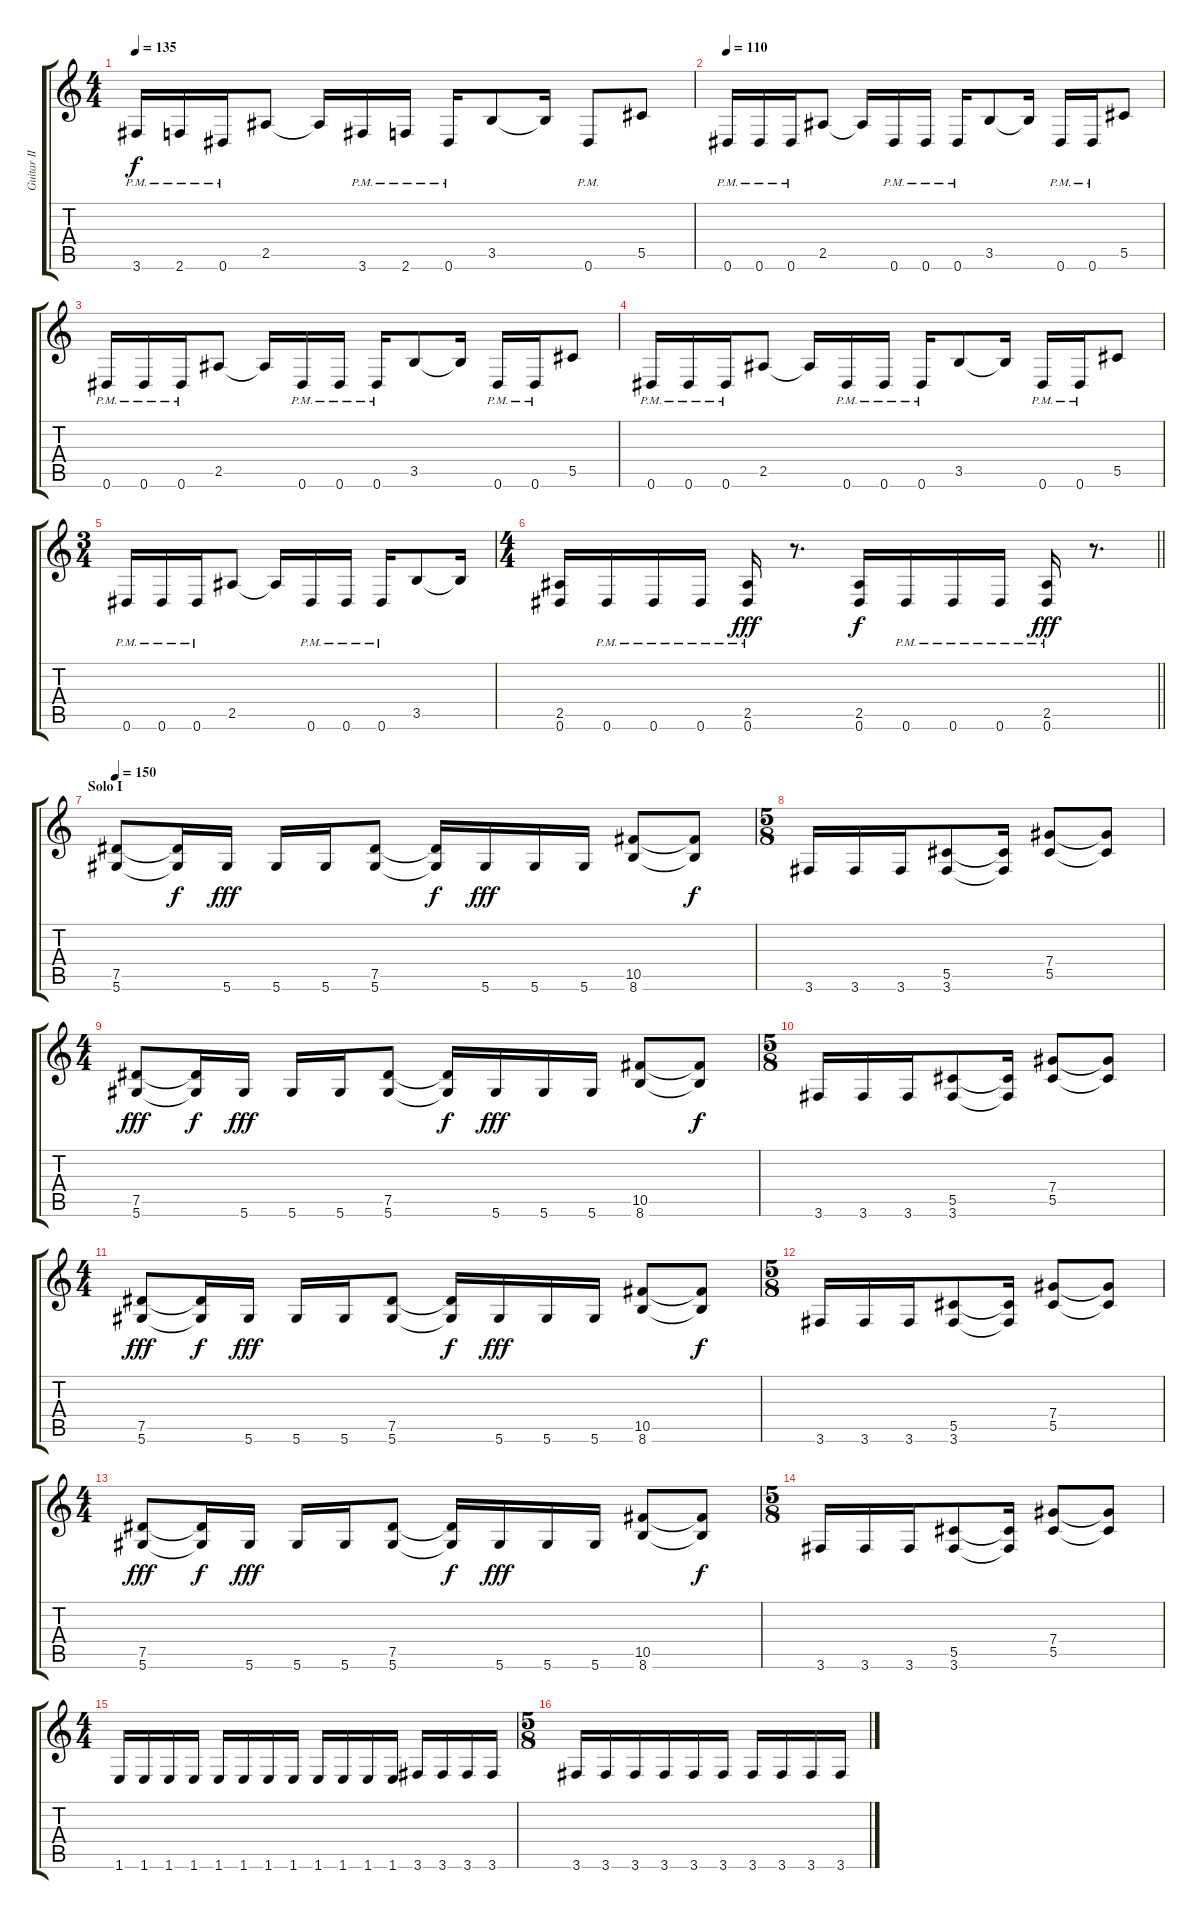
\track ("Guitar II" "Guitar II") {instrument distortionguitar}
\staff {score tabs}
\tuning (Eb4 Bb3 Gb3 Db3 Ab2 Eb2) {hide}
\ts (4 4)
\tempo 135
\clef g2
\ks c
3.6{pm}.16{dy f} 2.6{pm}.16 0.6{pm}.16 2.5.8 2.5{t}.16 3.6{pm}.16 2.6{pm}.16 0.6{pm}.16 3.5.8 3.5{t}.16 0.6{pm}.8 5.5.8 |
\tempo 110
0.6{pm}.16 0.6{pm}.16 0.6{pm}.16 2.5.8 2.5{t}.16 0.6{pm}.16 0.6{pm}.16 0.6{pm}.16 3.5.8 3.5{t}.16 0.6{pm}.16 0.6{pm}.16 5.5.8 |
0.6{pm}.16 0.6{pm}.16 0.6{pm}.16 2.5.8 2.5{t}.16 0.6{pm}.16 0.6{pm}.16 0.6{pm}.16 3.5.8 3.5{t}.16 0.6{pm}.16 0.6{pm}.16 5.5.8 |
0.6{pm}.16 0.6{pm}.16 0.6{pm}.16 2.5.8 2.5{t}.16 0.6{pm}.16 0.6{pm}.16 0.6{pm}.16 3.5.8 3.5{t}.16 0.6{pm}.16 0.6{pm}.16 5.5.8 |
\ts (3 4)
0.6{pm}.16 0.6{pm}.16 0.6{pm}.16 2.5.8 2.5{t}.16 0.6{pm}.16 0.6{pm}.16 0.6{pm}.16 3.5.8 3.5{t}.16 |
\ts (4 4)
\barLineRight lightlight
(2.5 0.6).16 0.6{pm}.16 0.6{pm}.16 0.6{pm}.16 (2.5 0.6{pm}).16{dy fff} r.8{d} (2.5 0.6).16{dy f} 0.6{pm}.16 0.6{pm}.16 0.6{pm}.16 (2.5 0.6{pm}).16{dy fff} r.8{d} |
\section ("" "Solo I")
\tempo 150
(7.5 5.6).8 (7.5{t} 5.6{t}).16{dy f} 5.6.16{dy fff} 5.6.16 5.6.16 (7.5 5.6).8 (7.5{t} 5.6{t}).16{dy f} 5.6.16{dy fff} 5.6.16 5.6.16 (10.5 8.6).8 (10.5{t} 8.6{t}).8{dy f} |
\ts (5 8)
3.6.16 3.6.16 3.6.16 (5.5 3.6).8 (5.5{t} 3.6{t}).16 (7.4 5.5).8 (7.4{t} 5.5{t}).8 |
\ts (4 4)
(7.5 5.6).8{dy fff} (7.5{t} 5.6{t}).16{dy f} 5.6.16{dy fff} 5.6.16 5.6.16 (7.5 5.6).8 (7.5{t} 5.6{t}).16{dy f} 5.6.16{dy fff} 5.6.16 5.6.16 (10.5 8.6).8 (10.5{t} 8.6{t}).8{dy f} |
\ts (5 8)
3.6.16 3.6.16 3.6.16 (5.5 3.6).8 (5.5{t} 3.6{t}).16 (7.4 5.5).8 (7.4{t} 5.5{t}).8 |
\ts (4 4)
(7.5 5.6).8{dy fff} (7.5{t} 5.6{t}).16{dy f} 5.6.16{dy fff} 5.6.16 5.6.16 (7.5 5.6).8 (7.5{t} 5.6{t}).16{dy f} 5.6.16{dy fff} 5.6.16 5.6.16 (10.5 8.6).8 (10.5{t} 8.6{t}).8{dy f} |
\ts (5 8)
3.6.16 3.6.16 3.6.16 (5.5 3.6).8 (5.5{t} 3.6{t}).16 (7.4 5.5).8 (7.4{t} 5.5{t}).8 |
\ts (4 4)
(7.5 5.6).8{dy fff} (7.5{t} 5.6{t}).16{dy f} 5.6.16{dy fff} 5.6.16 5.6.16 (7.5 5.6).8 (7.5{t} 5.6{t}).16{dy f} 5.6.16{dy fff} 5.6.16 5.6.16 (10.5 8.6).8 (10.5{t} 8.6{t}).8{dy f} |
\ts (5 8)
3.6.16 3.6.16 3.6.16 (5.5 3.6).8 (5.5{t} 3.6{t}).16 (7.4 5.5).8 (7.4{t} 5.5{t}).8 |
\ts (4 4)
1.6.16 1.6.16 1.6.16 1.6.16 1.6.16 1.6.16 1.6.16 1.6.16 1.6.16 1.6.16 1.6.16 1.6.16 3.6.16 3.6.16 3.6.16 3.6.16 |
\ts (5 8)
3.6.16 3.6.16 3.6.16 3.6.16 3.6.16 3.6.16 3.6.16 3.6.16 3.6.16 3.6.16
